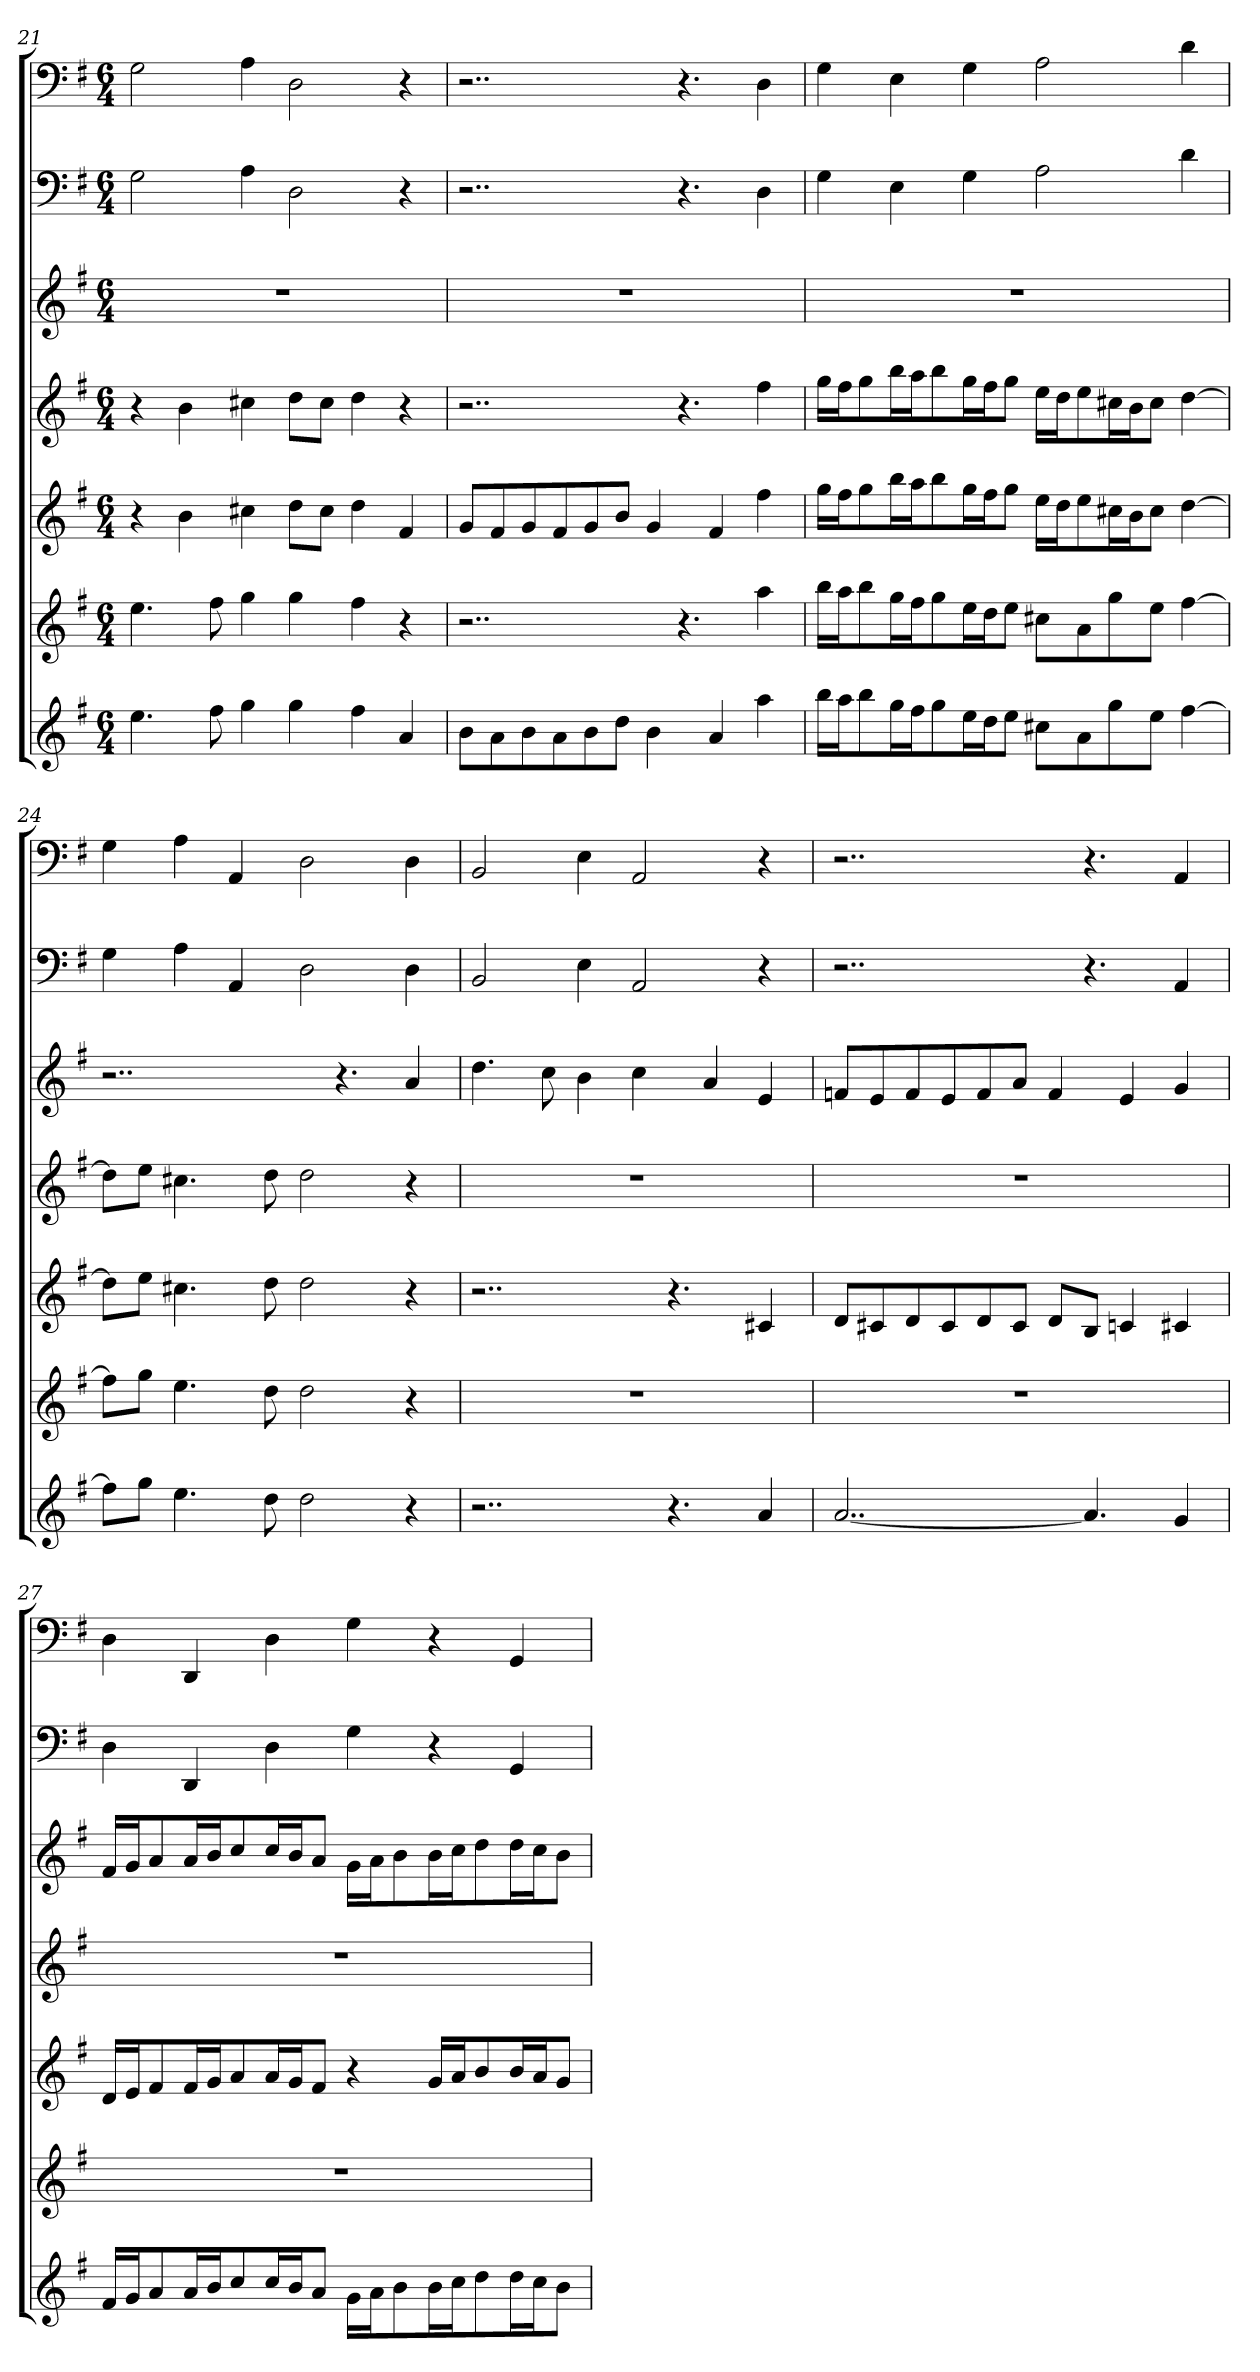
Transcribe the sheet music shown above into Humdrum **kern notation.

**kern	**kern	**kern	**kern	**kern	**kern	**kern
*part7	*part6	*part5	*part4	*part3	*part2	*part1
*staff7	*staff6	*staff5	*staff4	*staff3	*staff2	*staff1
*	*	*	*	*	*clefF4	*clefF4
*k[f#]	*k[f#]	*k[f#]	*k[f#]	*k[f#]	*k[f#]	*k[f#]
*G:	*G:	*G:	*G:	*G:	*G:	*G:
*M6/4	*M6/4	*M6/4	*M6/4	*M6/4	*M6/4	*M6/4
=21	=21	=21	=21	=21	=21	=21
4.ee	4.ee	4r	4r	1.r	2G	2G
.	.	4b	4b	.	.	.
8ff#	8ff#	.	.	.	.	.
4gg	4gg	4cc#X	4cc#X	.	4A	4A
4gg	4gg	8ddL	8ddL	.	2D	2D
.	.	8cc#J	8cc#J	.	.	.
4ff#	4ff#	4dd	4dd	.	.	.
4a	4r	4f#	4r	.	4r	4r
=22	=22	=22	=22	=22	=22	=22
8bL	2..r	8gL	2..r	1.r	2..r	2..r
8a	.	8f#	.	.	.	.
8b	.	8g	.	.	.	.
8a	.	8f#	.	.	.	.
8b	.	8g	.	.	.	.
8ddJ	.	8bJ	.	.	.	.
4b	.	4g	.	.	.	.
.	4.r	.	4.r	.	4.r	4.r
4a	.	4f#	.	.	.	.
4aa	4aa	4ff#	4ff#	.	4D	4D
=23	=23	=23	=23	=23	=23	=23
16bbLL	16bbLL	16ggLL	16ggLL	1.r	4G	4G
16aaJ	16aaJ	16ff#J	16ff#J	.	.	.
8bb	8bb	8gg	8gg	.	.	.
16ggL	16ggL	16bbL	16bbL	.	4E	4E
16ff#J	16ff#J	16aaJ	16aaJ	.	.	.
8gg	8gg	8bb	8bb	.	.	.
16eeL	16eeL	16ggL	16ggL	.	4G	4G
16ddJ	16ddJ	16ff#J	16ff#J	.	.	.
8eeJ	8eeJ	8ggJ	8ggJ	.	.	.
8cc#XL	8cc#XL	16eeLL	16eeLL	.	2A	2A
.	.	16ddJ	16ddJ	.	.	.
8a	8a	8ee	8ee	.	.	.
8gg	8gg	16cc#XL	16cc#XL	.	.	.
.	.	16bJ	16bJ	.	.	.
8eeJ	8eeJ	8cc#J	8cc#J	.	.	.
[4ff#	[4ff#	[4dd	[4dd	.	4d	4d
=24	=24	=24	=24	=24	=24	=24
8ff#L]	8ff#L]	8ddL]	8ddL]	2..r	4G	4G
8ggJ	8ggJ	8eeJ	8eeJ	.	.	.
4.ee	4.ee	4.cc#X	4.cc#X	.	4A	4A
.	.	.	.	.	4AA	4AA
8dd	8dd	8dd	8dd	.	.	.
2dd	2dd	2dd	2dd	.	2D	2D
.	.	.	.	4.r	.	.
4r	4r	4r	4r	4a	4D	4D
=25	=25	=25	=25	=25	=25	=25
2..r	1.r	2..r	1.r	4.dd	2BB	2BB
.	.	.	.	8cc	.	.
.	.	.	.	4b	4E	4E
.	.	.	.	4cc	2AA	2AA
4.r	.	4.r	.	.	.	.
.	.	.	.	4a	.	.
4a	.	4c#X	.	4e	4r	4r
=26	=26	=26	=26	=26	=26	=26
[2..a	1.r	8dL	1.r	8fnL	2..r	2..r
.	.	8c#X	.	8e	.	.
.	.	8d	.	8f	.	.
.	.	8c#	.	8e	.	.
.	.	8d	.	8f	.	.
.	.	8c#J	.	8aJ	.	.
.	.	8dL	.	4f	.	.
4.a]	.	8BJ	.	.	4.r	4.r
.	.	4cn	.	4e	.	.
4g	.	4c#X	.	4g	4AA	4AA
=27	=27	=27	=27	=27	=27	=27
16f#LL	1.r	16dLL	1.r	16f#LL	4D	4D
16gJ	.	16eJ	.	16gJ	.	.
8a	.	8f#	.	8a	.	.
16aL	.	16f#L	.	16aL	4DD	4DD
16bJ	.	16gJ	.	16bJ	.	.
8cc	.	8a	.	8cc	.	.
16ccL	.	16aL	.	16ccL	4D	4D
16bJ	.	16gJ	.	16bJ	.	.
8aJ	.	8f#J	.	8aJ	.	.
16gLL	.	4r	.	16gLL	4G	4G
16aJ	.	.	.	16aJ	.	.
8b	.	.	.	8b	.	.
16bL	.	16gLL	.	16bL	4r	4r
16ccJ	.	16aJ	.	16ccJ	.	.
8dd	.	8b	.	8dd	.	.
16ddL	.	16bL	.	16ddL	4GG	4GG
16ccJ	.	16aJ	.	16ccJ	.	.
8bJ	.	8gJ	.	8bJ	.	.
=	=	=	=	=	=	=
*-	*-	*-	*-	*-	*-	*-
